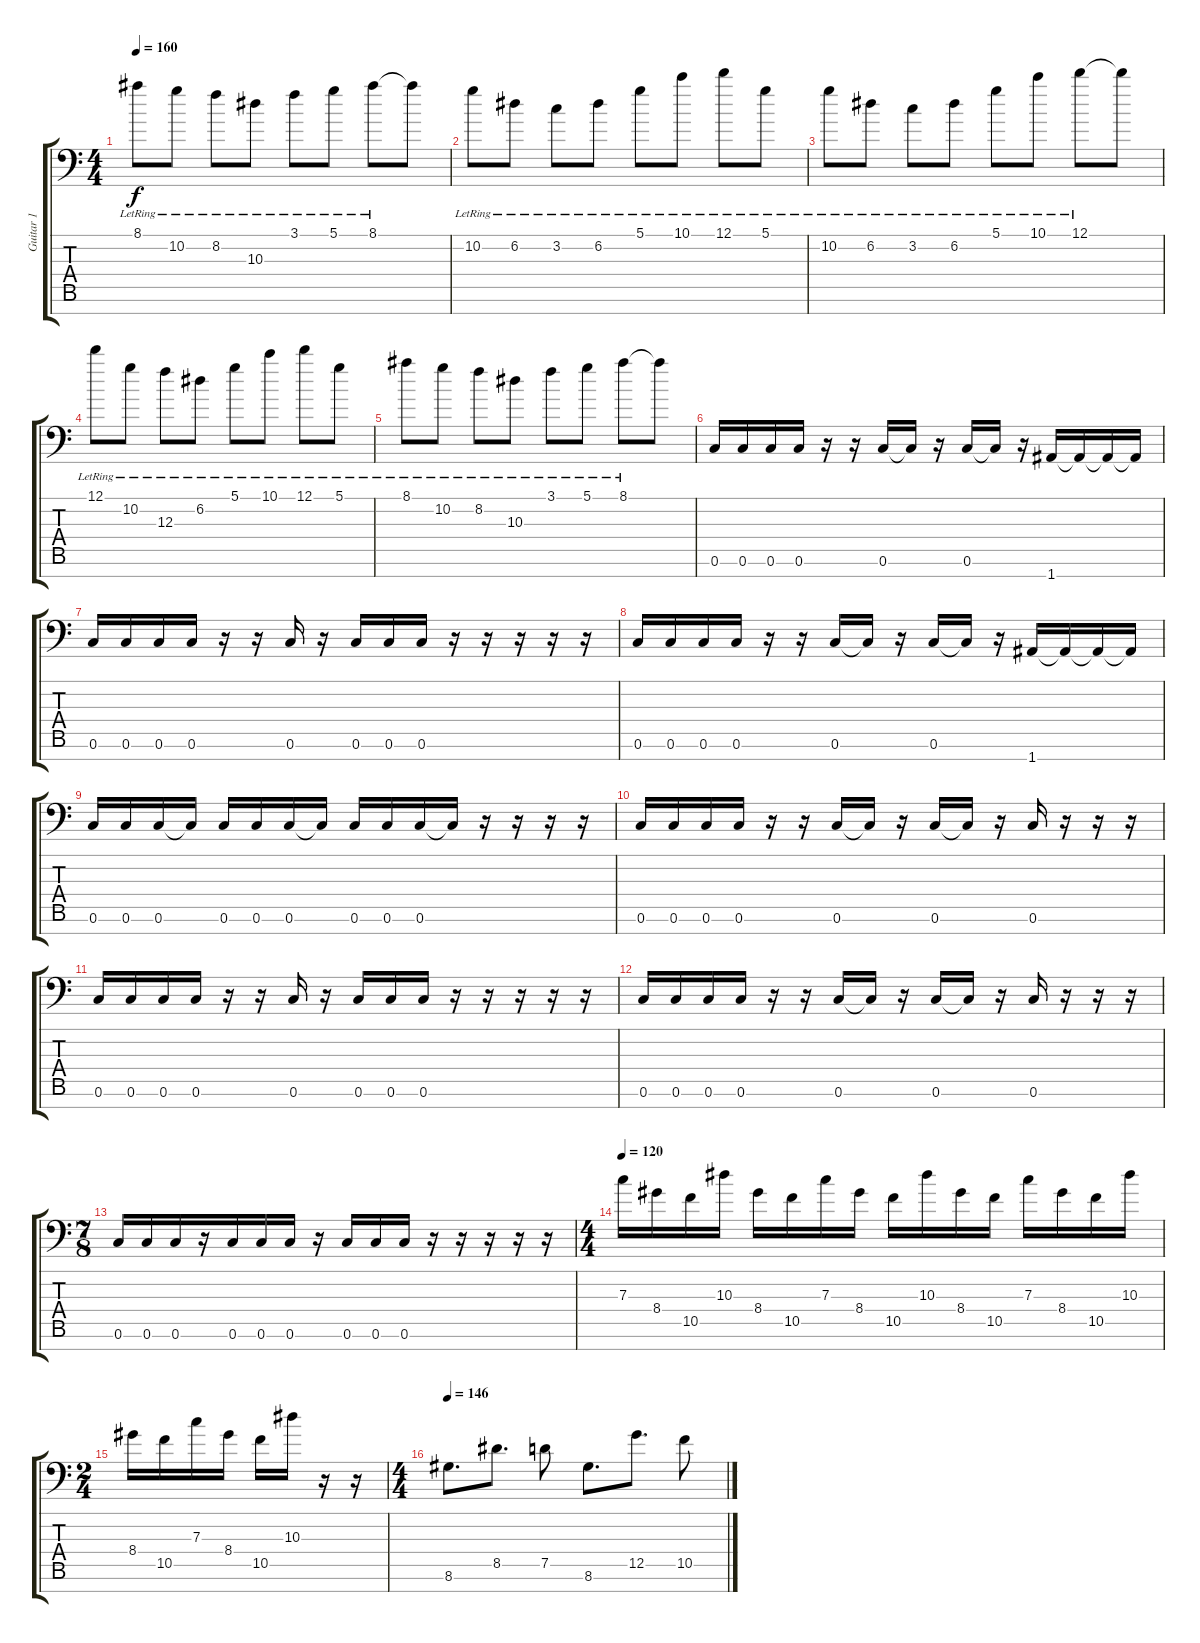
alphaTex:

\track ("Guitar 1" "Guitar 1") {instrument distortionguitar}
\staff {score tabs}
\tuning (D4 A3 F3 C3 G2 C2 A1) {hide}
\ts (4 4)
\tempo 160
\clef f4
\ks c
8.1{lr}.8{dy f} 10.2{lr}.8 8.2{lr}.8 10.3{lr}.8 3.1{lr}.8 5.1{lr}.8 8.1{lr}.8 8.1{t}.8 |
10.2{lr}.8 6.2{lr}.8 3.2{lr}.8 6.2{lr}.8 5.1{lr}.8 10.1{lr}.8 12.1{lr}.8 5.1{lr}.8 |
10.2{lr}.8 6.2{lr}.8 3.2{lr}.8 6.2{lr}.8 5.1{lr}.8 10.1{lr}.8 12.1{lr}.8 12.1{t}.8 |
12.1{lr}.8 10.2{lr}.8 12.3{lr}.8 6.2{lr}.8 5.1{lr}.8 10.1{lr}.8 12.1{lr}.8 5.1{lr}.8 |
8.1{lr}.8 10.2{lr}.8 8.2{lr}.8 10.3{lr}.8 3.1{lr}.8 5.1{lr}.8 8.1{lr}.8 8.1{t}.8 |
0.6.16 0.6.16 0.6.16 0.6.16 r.16 r.16 0.6.16 0.6{t}.16 r.16 0.6.16 0.6{t}.16 r.16 1.7.16 1.7{t}.16 1.7{t}.16 1.7{t}.16 |
0.6.16 0.6.16 0.6.16 0.6.16 r.16 r.16 0.6.16 r.16 0.6.16 0.6.16 0.6.16 r.16 r.16 r.16 r.16 r.16 |
0.6.16 0.6.16 0.6.16 0.6.16 r.16 r.16 0.6.16 0.6{t}.16 r.16 0.6.16 0.6{t}.16 r.16 1.7.16 1.7{t}.16 1.7{t}.16 1.7{t}.16 |
0.6.16 0.6.16 0.6.16 0.6{t}.16 0.6.16 0.6.16 0.6.16 0.6{t}.16 0.6.16 0.6.16 0.6.16 0.6{t}.16 r.16 r.16 r.16 r.16 |
0.6.16 0.6.16 0.6.16 0.6.16 r.16 r.16 0.6.16 0.6{t}.16 r.16 0.6.16 0.6{t}.16 r.16 0.6.16 r.16 r.16 r.16 |
0.6.16 0.6.16 0.6.16 0.6.16 r.16 r.16 0.6.16 r.16 0.6.16 0.6.16 0.6.16 r.16 r.16 r.16 r.16 r.16 |
0.6.16 0.6.16 0.6.16 0.6.16 r.16 r.16 0.6.16 0.6{t}.16 r.16 0.6.16 0.6{t}.16 r.16 0.6.16 r.16 r.16 r.16 |
\ts (7 8)
0.6.16 0.6.16 0.6.16 r.16 0.6.16 0.6.16 0.6.16 r.16 0.6.16 0.6.16 0.6.16 r.16 r.16 r.16 r.16 r.16 |
\ts (4 4)
\tempo 120
7.3.16 8.4.16 10.5.16 10.3.16 8.4.16 10.5.16 7.3.16 8.4.16 10.5.16 10.3.16 8.4.16 10.5.16 7.3.16 8.4.16 10.5.16 10.3.16 |
\ts (2 4)
8.4.16 10.5.16 7.3.16 8.4.16 10.5.16 10.3.16 r.16 r.16 |
\ts (4 4)
\tempo 146
8.6.8{d} 8.5.8{d} 7.5.8 8.6.8{d} 12.5.8{d} 10.5.8
